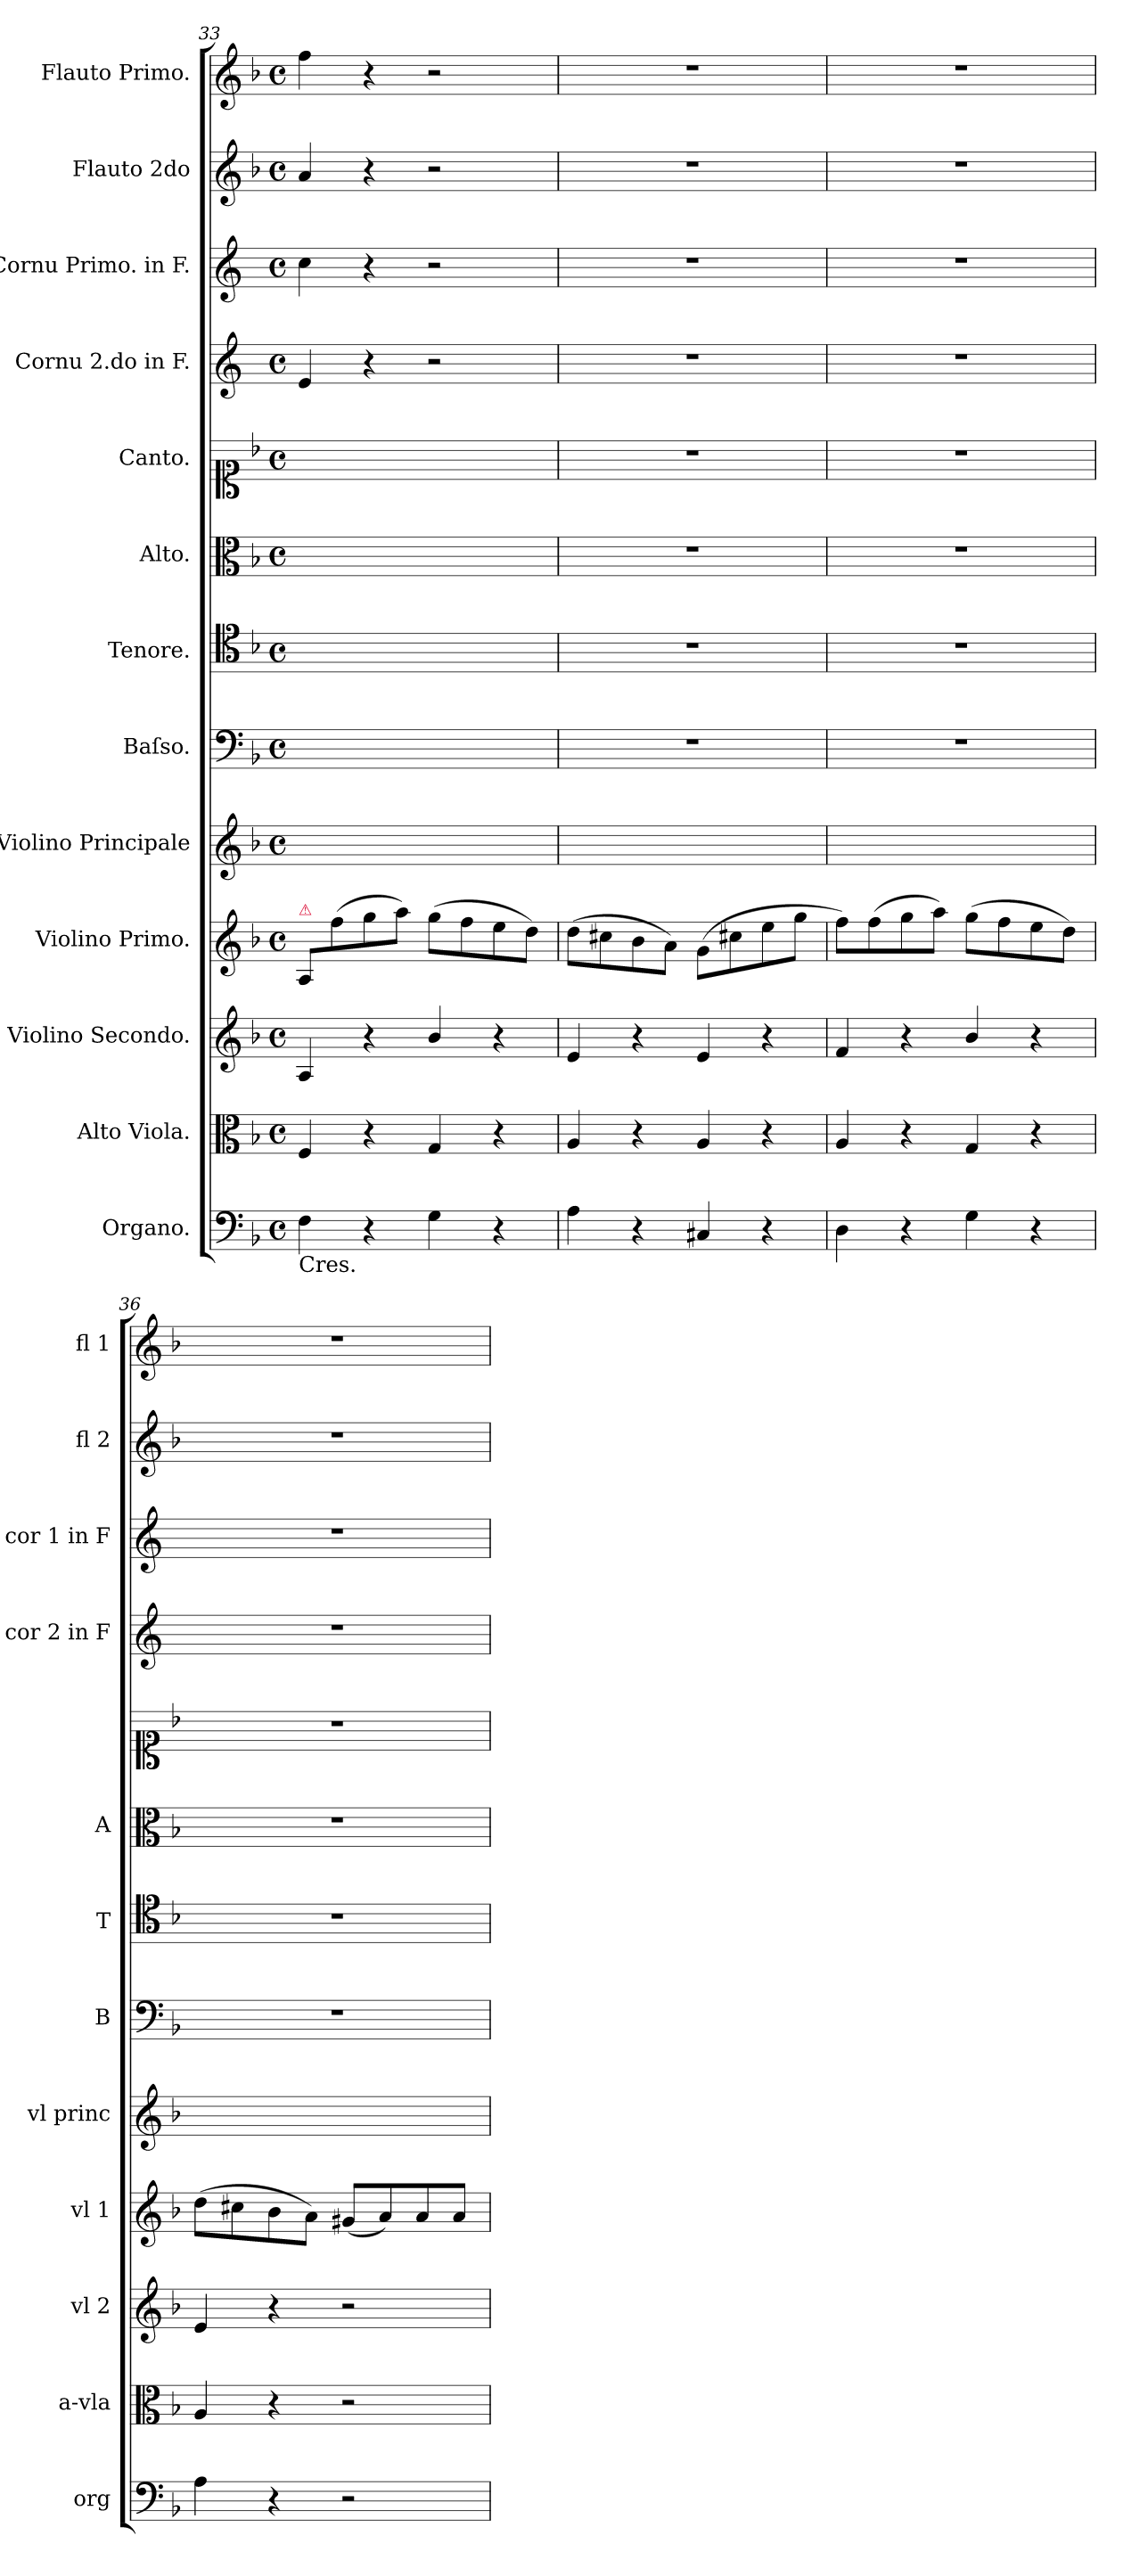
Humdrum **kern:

**kern	**kern	**kern	**kern	**kern	**kern	**kern	**kern	**kern	**kern	**kern	**kern	**kern
*part13	*part12	*part11	*part10	*part9	*part8	*part7	*part6	*part5	*part4	*part3	*part2	*part1
*staff13	*staff12	*staff11	*staff10	*staff9	*staff8	*staff7	*staff6	*staff5	*staff4	*staff3	*staff2	*staff1
*I"Organo.	*I"Alto Viola.	*I"Violino Secondo.	*I"Violino Primo.	*I"Violino Principale	*I"Baſso.	*I"Tenore.	*I"Alto.	*I"Canto.	*I"Cornu 2.do in F.	*I"Cornu Primo. in F.	*I"Flauto 2do	*I"Flauto Primo.
*I'org	*I'a-vla	*I'vl 2	*I'vl 1	*I'vl princ	*I'B	*I'T	*I'A	*	*I'cor 2 in F	*I'cor 1 in F	*I'fl 2	*I'fl 1
*clefF4	*clefC3	*clefG2	*clefG2	*clefG2	*clefF4	*clefC4	*clefC3	*clefC1	*clefG2	*clefG2	*clefG2	*clefG2
*	*	*	*	*	*	*	*	*	*ITrd4c7	*ITrd4c7	*	*
*k[b-]	*k[b-]	*k[b-]	*k[b-]	*k[b-]	*k[b-]	*k[b-]	*k[b-]	*k[b-]	*k[b-]	*k[b-]	*k[b-]	*k[b-]
*F:	*F:	*F:	*F:	*F:	*F:	*F:	*F:	*F:	*	*	*F:	*F:
*M4/4	*M4/4	*M4/4	*M4/4	*M4/4	*M4/4	*M4/4	*M4/4	*M4/4	*M4/4	*M4/4	*M4/4	*M4/4
*met(c)	*met(c)	*met(c)	*met(c)	*met(c)	*met(c)	*met(c)	*met(c)	*met(c)	*met(c)	*met(c)	*met(c)	*met(c)
=33	=33	=33	=33	=33	=33	=33	=33	=33	=33	=33	=33	=33
!	!	!	!LO:TX:a:color=crimson:t=⚠	!	!	!	!	!	!	!	!	!
!LO:TX:b:t=Cres.	!	!	!	!	!	!	!	!	!	!	!	!
4F\	4F/	4A/	8A/L	1ryy	1ryy	1ryy	1ryy	1ryy	4A/	4f\	4a/	4ff\
.	.	.	(8ff\	.	.	.	.	.	.	.	.	.
4r	4r	4r	8gg\	.	.	.	.	.	4r	4r	4r	4r
.	.	.	8aa\J)	.	.	.	.	.	.	.	.	.
4G\	4G/	4b-/	(8gg\L	.	.	.	.	.	2r	2r	2r	2r
.	.	.	8ff\	.	.	.	.	.	.	.	.	.
4r	4r	4r	8ee\	.	.	.	.	.	.	.	.	.
.	.	.	8dd\J)	.	.	.	.	.	.	.	.	.
=34	=34	=34	=34	=34	=34	=34	=34	=34	=34	=34	=34	=34
4A\	4A/	4e/	(8dd\L	1ryy	1r	1r	1r	1r	1r	1r	1r	1r
.	.	.	8cc#X\	.	.	.	.	.	.	.	.	.
4r	4r	4r	8b-\	.	.	.	.	.	.	.	.	.
.	.	.	8a\J)	.	.	.	.	.	.	.	.	.
4C#X/	4A/	4e/	(8g\L	.	.	.	.	.	.	.	.	.
.	.	.	8cc#X\	.	.	.	.	.	.	.	.	.
4r	4r	4r	8ee\	.	.	.	.	.	.	.	.	.
.	.	.	8gg\J	.	.	.	.	.	.	.	.	.
=35	=35	=35	=35	=35	=35	=35	=35	=35	=35	=35	=35	=35
4D\	4A/	4f/	8ff\L)	1ryy	1r	1r	1r	1r	1r	1r	1r	1r
.	.	.	(8ff\	.	.	.	.	.	.	.	.	.
4r	4r	4r	8gg\	.	.	.	.	.	.	.	.	.
.	.	.	8aa\J)	.	.	.	.	.	.	.	.	.
4G\	4G/	4b-/	(8gg\L	.	.	.	.	.	.	.	.	.
.	.	.	8ff\	.	.	.	.	.	.	.	.	.
4r	4r	4r	8ee\	.	.	.	.	.	.	.	.	.
.	.	.	8dd\J)	.	.	.	.	.	.	.	.	.
=36	=36	=36	=36	=36	=36	=36	=36	=36	=36	=36	=36	=36
4A\	4A/	4e/	(8dd\L	1ryy	1r	1r	1r	1r	1r	1r	1r	1r
.	.	.	8cc#X\	.	.	.	.	.	.	.	.	.
4r	4r	4r	8b-\	.	.	.	.	.	.	.	.	.
.	.	.	8a\J)	.	.	.	.	.	.	.	.	.
2r	2r	2r	(8g#X/L	.	.	.	.	.	.	.	.	.
.	.	.	8a/)	.	.	.	.	.	.	.	.	.
.	.	.	8a/	.	.	.	.	.	.	.	.	.
.	.	.	8a/J	.	.	.	.	.	.	.	.	.
=	=	=	=	=	=	=	=	=	=	=	=	=
*-	*-	*-	*-	*-	*-	*-	*-	*-	*-	*-	*-	*-
